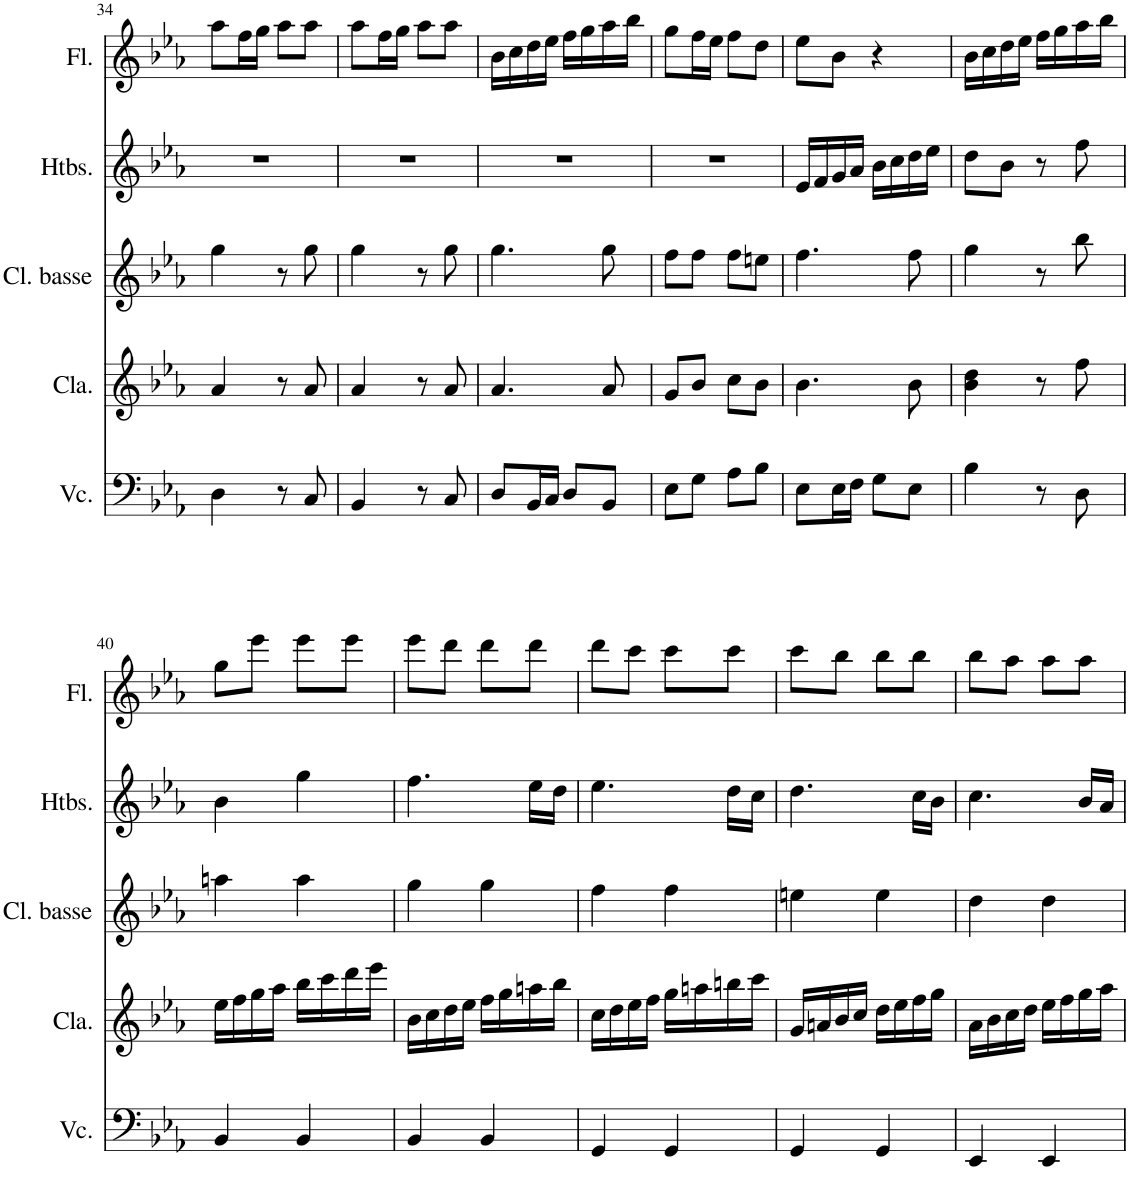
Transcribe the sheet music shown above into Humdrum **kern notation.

**kern	**kern	**kern	**kern	**kern
*part5	*part4	*part3	*part2	*part1
*staff5	*staff4	*staff3	*staff2	*staff1
*I"Violoncelle, Cello	*I"Clavecin, Harpsichord	*I"Clarinette Basse, Clarinet	*I"Hautbois, Oboe	*I"Flûte, Flute
*I'Vc.	*I'Cla.	*I'Cl. basse	*I'Htbs.	*I'Fl.
!!LO:PB:g=z
*clefF4	*clefG2	*clefG2	*clefG2	*clefG2
*	*	*Trd8c14	*	*
*k[b-e-a-]	*k[b-e-a-]	*k[b-e-a-]	*k[b-e-a-]	*k[b-e-a-]
*M2/4	*M2/4	*M2/4	*M2/4	*M2/4
=34	=34	=34	=34	=34
4D\	4a-/	4gg\	2r	8aa-\L
.	.	.	.	16ff\L
.	.	.	.	16gg\JJ
8r	8r	8r	.	8aa-\L
8C/	8a-/	8gg\	.	8aa-\J
=35	=35	=35	=35	=35
4BB-/	4a-/	4gg\	2r	8aa-\L
.	.	.	.	16ff\L
.	.	.	.	16gg\JJ
8r	8r	8r	.	8aa-\L
8C/	8a-/	8gg\	.	8aa-\J
=36	=36	=36	=36	=36
8D/L	4.a-/	4.gg\	2r	16b-\LL
.	.	.	.	16cc\
16BB-/L	.	.	.	16dd\
16C/JJ	.	.	.	16ee-\JJ
8D/L	.	.	.	16ff\LL
.	.	.	.	16gg\
8BB-/J	8a-/	8gg\	.	16aa-\
.	.	.	.	16bb-\JJ
=37	=37	=37	=37	=37
8E-\L	8g/L	8ff\L	2r	8gg\L
8G\J	8b-/J	8ff\J	.	16ff\L
.	.	.	.	16ee-\JJ
8A-\L	8cc\L	8ff\L	.	8ff\L
8B-\J	8b-\J	8een\J	.	8dd\J
=38	=38	=38	=38	=38
8E-\L	4.b-\	4.ff\	16e-/LL	8ee-\L
.	.	.	16f/	.
16E-\L	.	.	16g/	8b-\J
16F\JJ	.	.	16a-/JJ	.
8G\L	.	.	16b-\LL	4r
.	.	.	16cc\	.
8E-\J	8b-\	8ff\	16dd\	.
.	.	.	16ee-\JJ	.
=39	=39	=39	=39	=39
4B-\	4b-\ 4dd\	4gg\	8dd\L	16b-\LL
.	.	.	.	16cc\
.	.	.	8b-\J	16dd\
.	.	.	.	16ee-\JJ
8r	8r	8r	8r	16ff\LL
.	.	.	.	16gg\
8D\	8ff\	8bb-\	8ff\	16aa-\
.	.	.	.	16bb-\JJ
!!LO:LB:g=z
=40	=40	=40	=40	=40
4BB-/	16ee-\LL	4aan\	4b-\	8gg\L
.	16ff\	.	.	.
.	16gg\	.	.	8eee-\J
.	16aa-\JJ	.	.	.
4BB-/	16bb-\LL	4aa\	4gg\	8eee-\L
.	16ccc\	.	.	.
.	16ddd\	.	.	8eee-\J
.	16eee-\JJ	.	.	.
=41	=41	=41	=41	=41
4BB-/	16b-\LL	4gg\	4.ff\	8eee-\L
.	16cc\	.	.	.
.	16dd\	.	.	8ddd\J
.	16ee-\JJ	.	.	.
4BB-/	16ff\LL	4gg\	.	8ddd\L
.	16gg\	.	.	.
.	16aan\	.	16ee-\LL	8ddd\J
.	16bb-\JJ	.	16dd\JJ	.
=42	=42	=42	=42	=42
4GG/	16cc\LL	4ff\	4.ee-\	8ddd\L
.	16dd\	.	.	.
.	16ee-\	.	.	8ccc\J
.	16ff\JJ	.	.	.
4GG/	16gg\LL	4ff\	.	8ccc\L
.	16aan\	.	.	.
.	16bbn\	.	16dd\LL	8ccc\J
.	16ccc\JJ	.	16cc\JJ	.
=43	=43	=43	=43	=43
4GG/	16g/LL	4een\	4.dd\	8ccc\L
.	16an/	.	.	.
.	16b-/	.	.	8bb-\J
.	16cc/JJ	.	.	.
4GG/	16dd\LL	4ee\	.	8bb-\L
.	16ee-\	.	.	.
.	16ff\	.	16cc\LL	8bb-\J
.	16gg\JJ	.	16b-\JJ	.
=44	=44	=44	=44	=44
4EE-/	16a-\LL	4dd\	4.cc\	8bb-\L
.	16b-\	.	.	.
.	16cc\	.	.	8aa-\J
.	16dd\JJ	.	.	.
4EE-/	16ee-\LL	4dd\	.	8aa-\L
.	16ff\	.	.	.
.	16gg\	.	16b-/LL	8aa-\J
.	16aa-\JJ	.	16a-/JJ	.
=	=	=	=	=
*-	*-	*-	*-	*-
